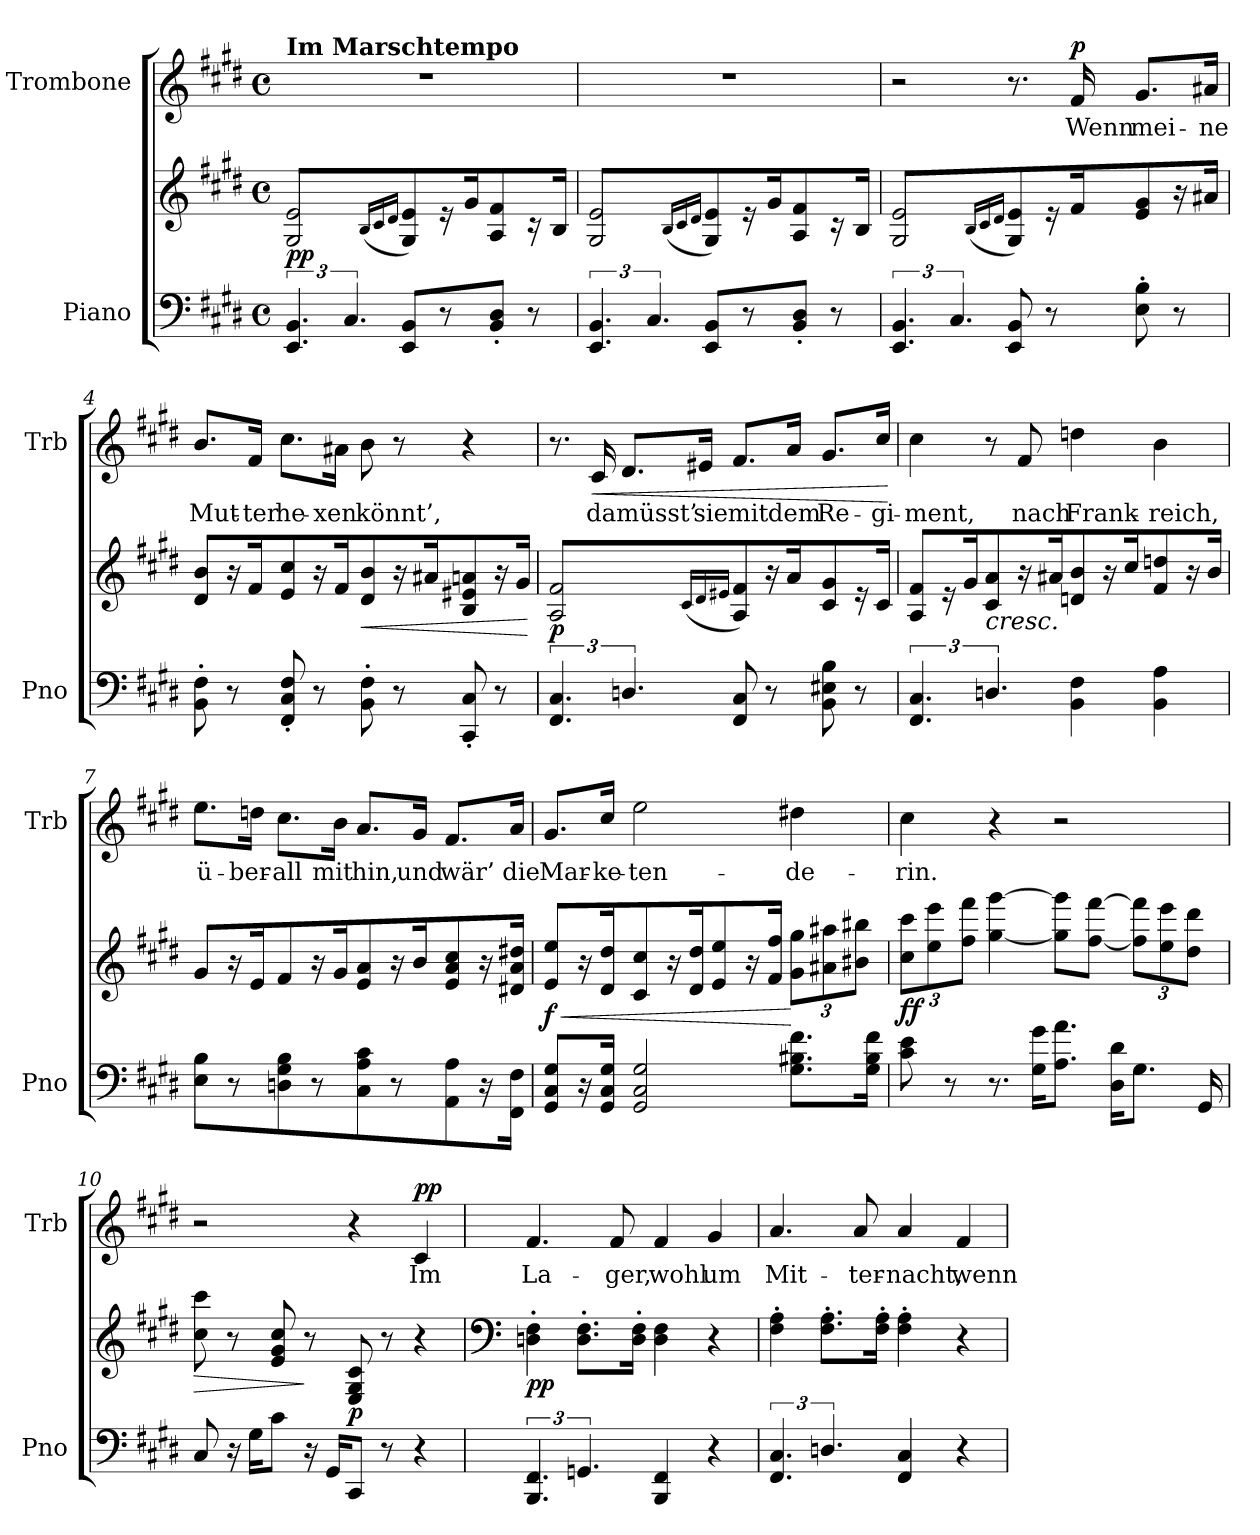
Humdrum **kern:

**kern	**kern	**dynam	**kern	**text	**dynam
*part2	*part2	*part2	*part1	*part1	*part1
*staff3	*staff2	*staff2/3	*staff1	*staff1	*staff1
*I"Piano	*	*	*I"Trombone	*	*
*I'Pno	*	*	*I'Trb	*	*
*clefF4	*clefG2	*	*clefG2	*	*
*k[f#c#g#d#]	*k[f#c#g#d#]	*	*k[f#c#g#d#]	*	*
*M4/4	*M4/4	*	*M4/4	*	*
*met(c)	*met(c)	*	*met(c)	*	*
=1	=1	=1	=1	=1	=1
!	!	!	!LO:TX:a:B:t=Im Marschtempo	!	!
!	!	!LO:DY:b	!	!	!
6.EE/ 6.BB/	2G#/ 2e/	pp	1r	.	.
6.C#/	.	.	.	.	.
.	(16qB/LL	.	.	.	.
.	16qc#/	.	.	.	.
.	16qd#/JJ	.	.	.	.
8EE/ 8BB/L	8G#/ 8e/L)	.	.	.	.
8r	16r	.	.	.	.
.	16g#/JJ	.	.	.	.
8BB/' 8D#/'J	8A/ 8f#/L	.	.	.	.
8r	16r	.	.	.	.
.	16B/JJ	.	.	.	.
=2	=2	=2	=2	=2	=2
6.EE/ 6.BB/	2G#/ 2e/	.	1r	.	.
6.C#/	.	.	.	.	.
.	(16qB/LL	.	.	.	.
.	16qc#/	.	.	.	.
.	16qd#/JJ	.	.	.	.
8EE/ 8BB/L	8G#/ 8e/L)	.	.	.	.
8r	16r	.	.	.	.
.	16g#/JJ	.	.	.	.
8BB/' 8D#/'J	8A/ 8f#/L	.	.	.	.
8r	16r	.	.	.	.
.	16B/JJ	.	.	.	.
=3	=3	=3	=3	=3	=3
6.EE/ 6.BB/	2G#/ 2e/	.	2r	.	.
6.C#/	.	.	.	.	.
.	(16qB/LL	.	.	.	.
.	16qc#/	.	.	.	.
.	16qd#/JJ	.	.	.	.
8EE/ 8BB/	8G#/ 8e/L)	.	8.r	.	.
8r	16r	.	.	.	.
!	!	!	!	!LO:LY:b	!LO:DY:a
.	16f#/JJ	.	16f#/	Wenn	p
!	!	!	!	!LO:LY:b	!
8E\' 8B\'	8e/ 8g#/L	.	8.g#/L	mei-	.
8r	16r	.	.	.	.
!	!	!	!	!LO:LY:b	!
.	16a#X/JJ	.	16a#X/Jk	-ne	.
!!LO:LB:g=z
=4	=4	=4	=4	=4	=4
!	!	!	!	!LO:LY:b	!
8BB\' 8F#\'	8d#/ 8b/L	.	8.b/L	Mut-	.
8r	16r	.	.	.	.
!	!	!	!	!LO:LY:b	!
.	16f#/JJ	.	16f#/Jk	-ter	.
!	!	!	!	!LO:LY:b	!
8FF#/' 8C#/' 8F#/'	8e/ 8cc#/L	.	8.cc#\L	he-	.
8r	16r	.	.	.	.
!	!	!	!	!LO:LY:b	!
.	16f#/JJ	.	16a#X\Jk	-xen	.
!	!	!LO:HP:b	!	!LO:LY:b	!
8BB\' 8F#\'	8d#/ 8b/L	<	8b\	könnt’,	.
8r	16r	.	8r	.	.
.	16a#X/JJ	.	.	.	.
8CC#/' 8C#/'	8B/ 8e#X/ 8an/L	.	4r	.	.
8r	16r	.	.	.	.
.	16g#/JJ	.	.	.	.
.	.	[	.	.	.
=5	=5	=5	=5	=5	=5
!	!	!LO:DY:b	!	!	!
6.FF#/ 6.C#/	2A/ 2f#/	p	8.r	.	.
!	!	!	!	!LO:LY:b	!LO:HP:b
.	.	.	16c#/	da	<
!	!	!	!	!LO:LY:b	!
6.Dn/	.	.	8.d#/L	müsst’	.
!	!	!	!	!LO:LY:b	!
.	.	.	16e#X/Jk	sie	.
.	(16qc#/LL	.	.	.	.
.	16qd#/	.	.	.	.
.	16qe#X/JJ	.	.	.	.
!	!	!	!	!LO:LY:b	!
8FF#/ 8C#/	8A/ 8f#/L)	.	8.f#/L	mit	.
8r	16r	.	.	.	.
!	!	!	!	!LO:LY:b	!
.	16a/JJ	.	16a/Jk	dem	.
!	!	!	!	!LO:LY:b	!
8BB\ 8E#X\ 8B\	8c#/ 8g#/L	.	8.g#/L	Re-	.
8r	16r	.	.	.	.
!	!	!	!	!LO:LY:b	!
.	16c#/JJ	.	16cc#/Jk	-gi-	.
.	.	.	.	.	[
=6	=6	=6	=6	=6	=6
!	!	!	!	!LO:LY:b	!
6.FF#/ 6.C#/	8A/ 8f#/L	.	4cc#\	-ment,	.
.	16r	.	.	.	.
.	16g#/JJ	.	.	.	.
!	!LO:TX:b:i:t=cresc.	!	!	!	!
6.Dn/	8c#/ 8a/L	.	8r	.	.
!	!	!	!	!LO:LY:b	!
.	16r	.	8f#/	nach	.
.	16a#X/JJ	.	.	.	.
!	!	!	!	!LO:LY:b	!
4BB\ 4F#\	8dn/ 8b/L	.	4ddn\	Frank-	.
.	16r	.	.	.	.
.	16cc#/JJ	.	.	.	.
!	!	!	!	!LO:LY:b	!
4BB\ 4A\	8f#/ 8ddn/L	.	4b\	-reich,	.
.	16r	.	.	.	.
.	16b/JJ	.	.	.	.
!!LO:LB:g=z
=7	=7	=7	=7	=7	=7
!	!	!	!	!LO:LY:b	!
8E\ 8B\	8g#/L	.	8.ee\L	ü-	.
8r	16r	.	.	.	.
!	!	!	!	!LO:LY:b	!
.	16e/JJ	.	16ddn\Jk	-ber-	.
!	!	!	!	!LO:LY:b	!
8Dn\ 8G#\ 8B\	8f#/L	.	8.cc#\L	-all	.
8r	16r	.	.	.	.
!	!	!	!	!LO:LY:b	!
.	16g#/JJ	.	16b\Jk	mit	.
!	!	!	!	!LO:LY:b	!
8C#\ 8A\ 8c#\	8e/ 8a/L	.	8.a/L	hin,	.
8r	16r	.	.	.	.
!	!	!	!	!LO:LY:b	!
.	16b/JJ	.	16g#/Jk	und	.
!	!	!	!	!LO:LY:b	!
8AA/ 8A/L	8e/ 8a/ 8cc#/L	.	8.f#/L	wär’	.
16r	16r	.	.	.	.
!	!	!	!	!LO:LY:b	!
16FF#/ 16F#/JJ	16d#X/ 16a/ 16dd#X/JJ	.	16a/Jk	die	.
=8	=8	=8	=8	=8	=8
!	!	!LO:HP:b	!	!LO:LY:b	!
!	!	!LO:DY:n=1:b	!	!	!
8GG#/ 8C#/ 8G#/L	8e/ 8ee/L	< f	8.g#/L	Mar-	.
16r	16r	.	.	.	.
!	!	!	!	!LO:LY:b	!
16GG#/ 16C#/ 16G#/JJ	16d#/ 16dd#/JJ	.	16cc#/Jk	-ke-	.
!	!	!	!	!LO:LY:b	!
2GG#/ 2C#/ 2G#/	8c#/ 8cc#/L	.	2ee\	-ten-	.
.	16r	.	.	.	.
.	16d#/ 16dd#/JJ	.	.	.	.
.	8e\ 8ee\L	.	.	.	.
.	16r	.	.	.	.
.	16f#\ 16ff#\JJ	.	.	.	.
*	*Xbrackettup	*	*	*	*
!	!	!	!	!LO:LY:b	!
8.G#\ 8.B#X\ 8.f#\L	12g#\ 12gg#\L	[	4dd#X\	-de-	.
.	12a#X\ 12aa#X\	.	.	.	.
.	12b#X\ 12bb#X\J	.	.	.	.
16G#\ 16B#\ 16f#\Jk	.	.	.	.	.
=9	=9	=9	=9	=9	=9
!	!	!LO:DY:b	!	!LO:LY:b	!
8c#\ 8e\	12cc#\ 12ccc#\L	ff	4cc#\	-rin.	.
.	12ee\ 12eee\	.	.	.	.
8r	.	.	.	.	.
.	12ff#\ 12fff#\J	.	.	.	.
8.r	[4gg#\ [4ggg#\	.	4r	.	.
16G#\ 16g#\KL	.	.	.	.	.
8.A\ 8.a\J	8gg#\] 8ggg#\]L	.	2r	.	.
.	[8ff#\ [8fff#\J	.	.	.	.
16D#\ 16d#\KL	.	.	.	.	.
8.G#\J	12ff#\] 12fff#\]L	.	.	.	.
.	12ee\ 12eee\	.	.	.	.
.	12dd#\ 12ddd#\J	.	.	.	.
16GG#/	.	.	.	.	.
!!LO:LB:g=z
=10	=10	=10	=10	=10	=10
!	!	!LO:HP:b	!	!	!
8C#/	8cc#\ 8ccc#\	>	2r	.	.
16r	8r	.	.	.	.
16G#\KL	.	.	.	.	.
8c#\J	8e/ 8g#/ 8cc#/	.	.	.	.
16r	8r	]	.	.	.
16GG#/KL	.	.	.	.	.
!	!	!LO:DY:b	!	!	!
8CC#/J	8E/ 8G#/ 8c#/	p	4r	.	.
8r	8r	.	.	.	.
!	!	!	!	!LO:LY:b	!LO:DY:a
4r	4r	.	4c#/	Im	pp
=11	=11	=11	=11	=11	=11
*	*clefF4	*	*	*	*
!	!	!LO:DY:b	!	!LO:LY:b	!
6.BBB/ 6.FF#/	4Dn\' 4F#\'	pp	4.f#/	La-	.
6.GGn/	8.D\' 8.F#\'L	.	.	.	.
!	!	!	!	!LO:LY:b	!
.	.	.	8f#/	-ger,	.
.	16D\' 16F#\'Jk	.	.	.	.
!	!	!	!	!LO:LY:b	!
4BBB/ 4FF#/	4D\ 4F#\	.	4f#/	wohl	.
!	!	!	!	!LO:LY:b	!
4r	4r	.	4g#/	um	.
=12	=12	=12	=12	=12	=12
!	!	!	!	!LO:LY:b	!
6.FF#/ 6.C#/	4F#\' 4A\'	.	4.a/	Mit-	.
6.Dn/	8.F#\' 8.A\'L	.	.	.	.
!	!	!	!	!LO:LY:b	!
.	.	.	8a/	-ter-	.
.	16F#\' 16A\'Jk	.	.	.	.
!	!	!	!	!LO:LY:b	!
4FF#/ 4C#/	4F#\' 4A\'	.	4a/	-nacht,	.
!	!	!	!	!LO:LY:b	!
4r	4r	.	4f#/	wenn	.
=	=	=	=	=	=
*-	*-	*-	*-	*-	*-
